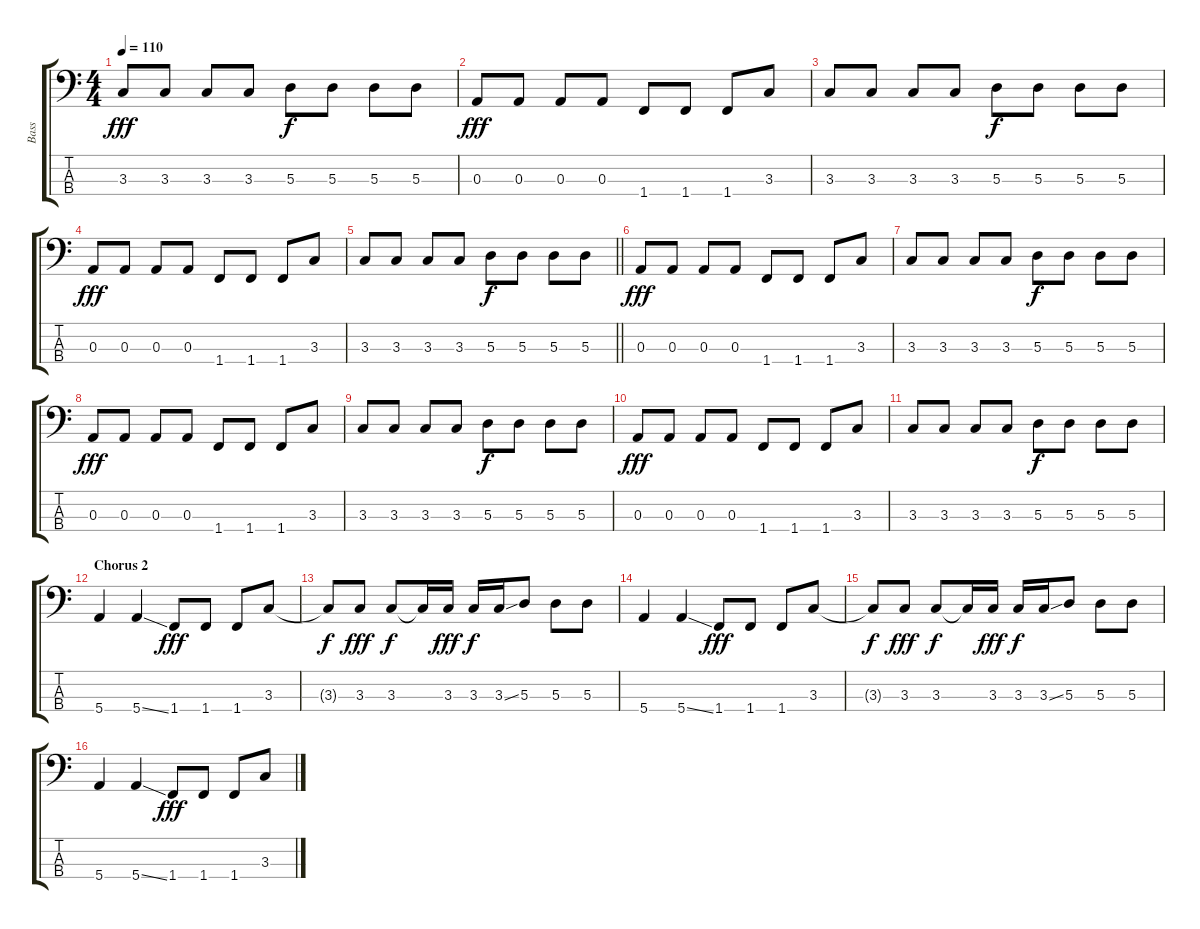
\track ("Bass" "Bass") {instrument electricbasspick}
\staff {score tabs}
\tuning (G2 D2 A1 E1) {hide}
\ts (4 4)
\tempo 110
\clef f4
\ks c
3.3.8{dy fff} 3.3.8 3.3.8 3.3.8 5.3.8{dy f} 5.3.8 5.3.8 5.3.8 |
0.3.8{dy fff} 0.3.8 0.3.8 0.3.8 1.4.8 1.4.8 1.4.8 3.3.8 |
3.3.8 3.3.8 3.3.8 3.3.8 5.3.8{dy f} 5.3.8 5.3.8 5.3.8 |
0.3.8{dy fff} 0.3.8 0.3.8 0.3.8 1.4.8 1.4.8 1.4.8 3.3.8 |
\barLineRight lightlight
3.3.8 3.3.8 3.3.8 3.3.8 5.3.8{dy f} 5.3.8 5.3.8 5.3.8 |
0.3.8{dy fff} 0.3.8 0.3.8 0.3.8 1.4.8 1.4.8 1.4.8 3.3.8 |
3.3.8 3.3.8 3.3.8 3.3.8 5.3.8{dy f} 5.3.8 5.3.8 5.3.8 |
0.3.8{dy fff} 0.3.8 0.3.8 0.3.8 1.4.8 1.4.8 1.4.8 3.3.8 |
3.3.8 3.3.8 3.3.8 3.3.8 5.3.8{dy f} 5.3.8 5.3.8 5.3.8 |
0.3.8{dy fff} 0.3.8 0.3.8 0.3.8 1.4.8 1.4.8 1.4.8 3.3.8 |
3.3.8 3.3.8 3.3.8 3.3.8 5.3.8{dy f} 5.3.8 5.3.8 5.3.8 |
\section ("" "Chorus 2")
5.4.4 5.4{ss}.4 1.4.8{dy fff} 1.4.8 1.4.8 3.3.8 |
3.3{t}.8{dy f} 3.3.8{dy fff} 3.3.8{dy f} 3.3{t}.16 3.3.16{dy fff} 3.3.16{dy f} 3.3{ss}.16 5.3.8 5.3.8 5.3.8 |
5.4.4 5.4{ss}.4 1.4.8{dy fff} 1.4.8 1.4.8 3.3.8 |
3.3{t}.8{dy f} 3.3.8{dy fff} 3.3.8{dy f} 3.3{t}.16 3.3.16{dy fff} 3.3.16{dy f} 3.3{ss}.16 5.3.8 5.3.8 5.3.8 |
5.4.4 5.4{ss}.4 1.4.8{dy fff} 1.4.8 1.4.8 3.3.8
